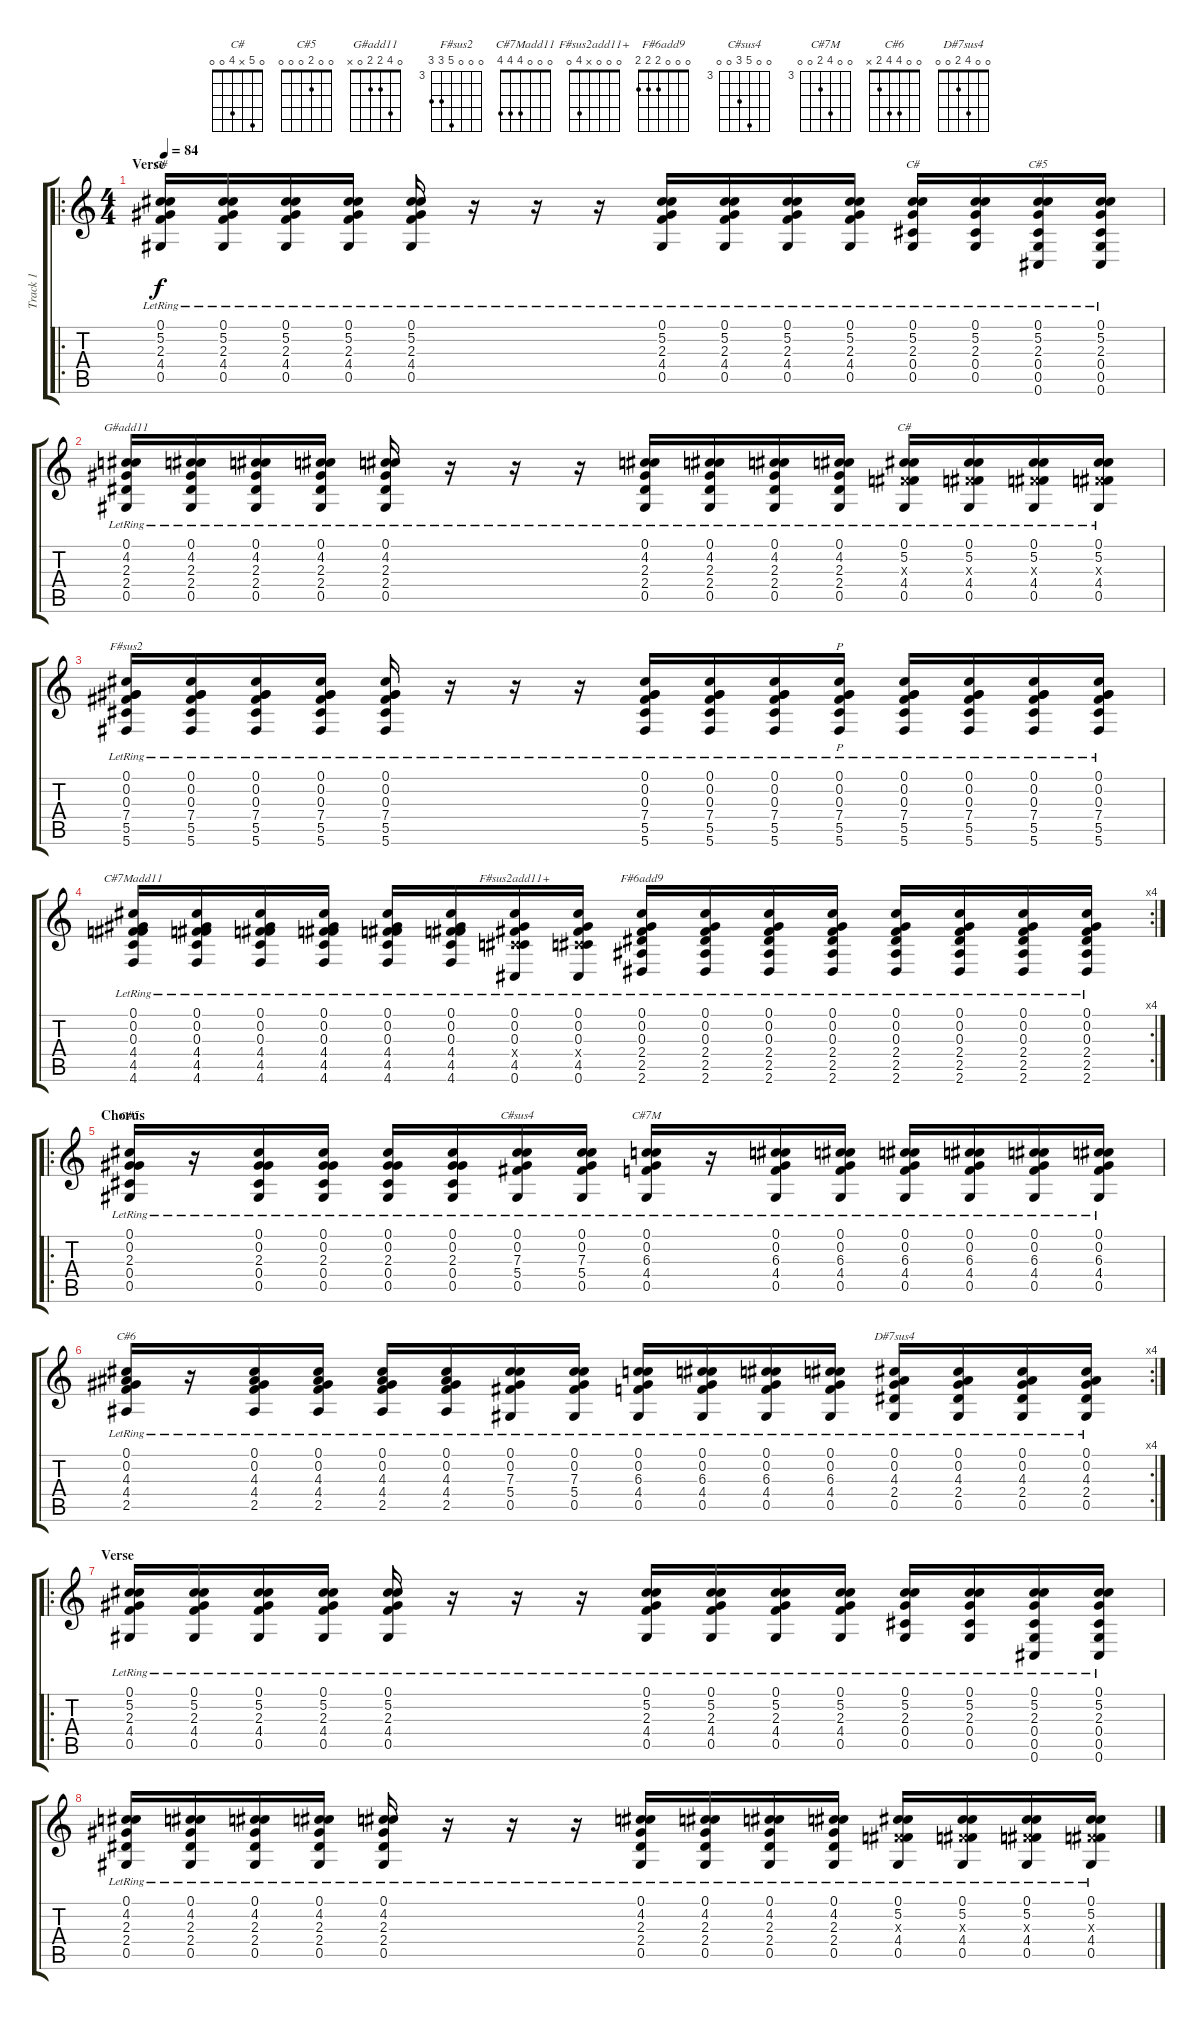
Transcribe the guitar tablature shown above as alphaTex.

\track ("Track 1" "Track 1") {instrument acousticguitarsteel}
\staff {score tabs}
\tuning (Db4 Ab3 Gb3 Db3 Ab2 Db2) {hide}
\chord ("C#" 0 5 2 4 0 x)
\chord ("C#" 0 5 2 0 0 x)
\chord ("C#5" 0 5 2 0 0 0)
\chord ("G#add11" 0 4 2 2 0 x)
\chord ("C#" 0 5 x 4 0 0)
\chord ("F#sus2" 0 0 0 7 5 5) {firstfret 3}
\chord ("C#7Madd11" 0 0 0 4 4 4)
\chord ("F#sus2add11+" 0 0 0 x 4 0)
\chord ("F#6add9" 0 0 0 2 2 2)
\chord ("C#5" 0 0 2 0 0 0)
\chord ("C#sus4" 0 0 7 5 0 0) {firstfret 3}
\chord ("C#7M" 0 0 6 4 0 0) {firstfret 3}
\chord ("C#6" 0 0 4 4 2 x)
\chord ("D#7sus4" 0 0 4 2 0 0)
\ro
\ts (4 4)
\section ("" "Verse")
\tempo 84
\clef g2
\ks c
(0.1{lr} 5.2{lr} 2.3{lr} 4.4{lr} 0.5{lr}).16{ch "C#" dy f instrument acousticguitarsteel} (0.1{lr} 5.2{lr} 2.3{lr} 4.4{lr} 0.5{lr}).16 (0.1{lr} 5.2{lr} 2.3{lr} 4.4{lr} 0.5{lr}).16 (0.1{lr} 5.2{lr} 2.3{lr} 4.4{lr} 0.5{lr}).16 (0.1{lr} 5.2{lr} 2.3{lr} 4.4{lr} 0.5{lr}).16 r.16 r.16 r.16 (0.1{lr} 5.2{lr} 2.3{lr} 4.4{lr} 0.5{lr}).16 (0.1{lr} 5.2{lr} 2.3{lr} 4.4{lr} 0.5{lr}).16 (0.1{lr} 5.2{lr} 2.3{lr} 4.4{lr} 0.5{lr}).16 (0.1{lr} 5.2{lr} 2.3{lr} 4.4{lr} 0.5{lr}).16 (0.1{lr} 5.2{lr} 2.3{lr} 0.4{lr} 0.5{lr}).16{ch "C#"} (0.1{lr} 5.2{lr} 2.3{lr} 0.4{lr} 0.5{lr}).16 (0.1{lr} 5.2{lr} 2.3{lr} 0.4{lr} 0.5{lr} 0.6{lr}).16{ch "C#5"} (0.1{lr} 5.2{lr} 2.3{lr} 0.4{lr} 0.5{lr} 0.6{lr}).16 |
(0.1{lr} 4.2{lr} 2.3{lr} 2.4{lr} 0.5{lr}).16{ch "G#add11"} (0.1{lr} 4.2{lr} 2.3{lr} 2.4{lr} 0.5{lr}).16 (0.1{lr} 4.2{lr} 2.3{lr} 2.4{lr} 0.5{lr}).16 (0.1{lr} 4.2{lr} 2.3{lr} 2.4{lr} 0.5{lr}).16 (0.1{lr} 4.2{lr} 2.3{lr} 2.4{lr} 0.5{lr}).16 r.16 r.16 r.16 (0.1{lr} 4.2{lr} 2.3{lr} 2.4{lr} 0.5{lr}).16 (0.1{lr} 4.2{lr} 2.3{lr} 2.4{lr} 0.5{lr}).16 (0.1{lr} 4.2{lr} 2.3{lr} 2.4{lr} 0.5{lr}).16 (0.1{lr} 4.2{lr} 2.3{lr} 2.4{lr} 0.5{lr}).16 (0.1{lr} 5.2{lr} 0.3{x} 4.4{lr} 0.5{lr}).16{ch "C#"} (0.1{lr} 5.2{lr} 0.3{x} 4.4{lr} 0.5{lr}).16 (0.1{lr} 5.2{lr} 0.3{x} 4.4{lr} 0.5{lr}).16 (0.1{lr} 5.2{lr} 0.3{x} 4.4{lr} 0.5{lr}).16 |
(0.1{lr} 0.2{lr} 0.3{lr} 7.4{lr} 5.5{lr} 5.6{lr}).16{ch "F#sus2"} (0.1{lr} 0.2{lr} 0.3{lr} 7.4{lr} 5.5{lr} 5.6{lr}).16 (0.1{lr} 0.2{lr} 0.3{lr} 7.4{lr} 5.5{lr} 5.6{lr}).16 (0.1{lr} 0.2{lr} 0.3{lr} 7.4{lr} 5.5{lr} 5.6{lr}).16 (0.1{lr} 0.2{lr} 0.3{lr} 7.4{lr} 5.5{lr} 5.6{lr}).16 r.16 r.16 r.16 (0.1{lr} 0.2{lr} 0.3{lr} 7.4{lr} 5.5{lr} 5.6{lr}).16 (0.1{lr} 0.2{lr} 0.3{lr} 7.4{lr} 5.5{lr} 5.6{lr}).16 (0.1{lr} 0.2{lr} 0.3{lr} 7.4{lr} 5.5{lr} 5.6{lr}).16 (0.1{lr} 0.2{lr} 0.3{lr} 7.4{lr} 5.5{lr} 5.6{lr}).16{p} (0.1{lr} 0.2{lr} 0.3{lr} 7.4{lr} 5.5{lr} 5.6{lr}).16 (0.1{lr} 0.2{lr} 0.3{lr} 7.4{lr} 5.5{lr} 5.6{lr}).16 (0.1{lr} 0.2{lr} 0.3{lr} 7.4{lr} 5.5{lr} 5.6{lr}).16 (0.1{lr} 0.2{lr} 0.3{lr} 7.4{lr} 5.5{lr} 5.6{lr}).16 |
\rc 4
(0.1{lr} 0.2{lr} 0.3{lr} 4.4{lr} 4.5{lr} 4.6{lr}).16{ch "C#7Madd11"} (0.1{lr} 0.2{lr} 0.3{lr} 4.4{lr} 4.5{lr} 4.6{lr}).16 (0.1{lr} 0.2{lr} 0.3{lr} 4.4{lr} 4.5{lr} 4.6{lr}).16 (0.1{lr} 0.2{lr} 0.3{lr} 4.4{lr} 4.5{lr} 4.6{lr}).16 (0.1{lr} 0.2{lr} 0.3{lr} 4.4{lr} 4.5{lr} 4.6{lr}).16 (0.1{lr} 0.2{lr} 0.3{lr} 4.4{lr} 4.5{lr} 4.6{lr}).16 (0.1{lr} 0.2{lr} 0.3{lr} 0.4{x} 4.5{lr} 0.6{lr}).16{ch "F#sus2add11+"} (0.1{lr} 0.2{lr} 0.3{lr} 0.4{x} 4.5{lr} 0.6{lr}).16 (0.1{lr} 0.2{lr} 0.3{lr} 2.4{lr} 2.5{lr} 2.6{lr}).16{ch "F#6add9"} (0.1{lr} 0.2{lr} 0.3{lr} 2.4{lr} 2.5{lr} 2.6{lr}).16 (0.1{lr} 0.2{lr} 0.3{lr} 2.4{lr} 2.5{lr} 2.6{lr}).16 (0.1{lr} 0.2{lr} 0.3{lr} 2.4{lr} 2.5{lr} 2.6{lr}).16 (0.1{lr} 0.2{lr} 0.3{lr} 2.4{lr} 2.5{lr} 2.6{lr}).16 (0.1{lr} 0.2{lr} 0.3{lr} 2.4{lr} 2.5{lr} 2.6{lr}).16 (0.1{lr} 0.2{lr} 0.3{lr} 2.4{lr} 2.5{lr} 2.6{lr}).16 (0.1{lr} 0.2{lr} 0.3{lr} 2.4{lr} 2.5{lr} 2.6{lr}).16 |
\ro
\section ("" "Chorus")
(0.1{lr} 0.2{lr} 2.3{lr} 0.4{lr} 0.5{lr}).16{ch "C#5"} r.16 (0.1{lr} 0.2{lr} 2.3{lr} 0.4{lr} 0.5{lr}).16 (0.1{lr} 0.2{lr} 2.3{lr} 0.4{lr} 0.5{lr}).16 (0.1{lr} 0.2{lr} 2.3{lr} 0.4{lr} 0.5{lr}).16 (0.1{lr} 0.2{lr} 2.3{lr} 0.4{lr} 0.5{lr}).16 (0.1{lr} 0.2{lr} 7.3{lr} 5.4{lr} 0.5{lr}).16{ch "C#sus4"} (0.1{lr} 0.2{lr} 7.3{lr} 5.4{lr} 0.5{lr}).16 (0.1{lr} 0.2{lr} 6.3{lr} 4.4{lr} 0.5{lr}).16{ch "C#7M"} r.16 (0.1{lr} 0.2{lr} 6.3{lr} 4.4{lr} 0.5{lr}).16 (0.1{lr} 0.2{lr} 6.3{lr} 4.4{lr} 0.5{lr}).16 (0.1{lr} 0.2{lr} 6.3{lr} 4.4{lr} 0.5{lr}).16 (0.1{lr} 0.2{lr} 6.3{lr} 4.4{lr} 0.5{lr}).16 (0.1{lr} 0.2{lr} 6.3{lr} 4.4{lr} 0.5{lr}).16 (0.1{lr} 0.2{lr} 6.3{lr} 4.4{lr} 0.5{lr}).16 |
\rc 4
(0.1{lr} 0.2{lr} 4.3{lr} 4.4{lr} 2.5{lr}).16{ch "C#6"} r.16 (0.1{lr} 0.2{lr} 4.3{lr} 4.4{lr} 2.5{lr}).16 (0.1{lr} 0.2{lr} 4.3{lr} 4.4{lr} 2.5{lr}).16 (0.1{lr} 0.2{lr} 4.3{lr} 4.4{lr} 2.5{lr}).16 (0.1{lr} 0.2{lr} 4.3{lr} 4.4{lr} 2.5{lr}).16 (0.1{lr} 0.2{lr} 7.3{lr} 5.4{lr} 0.5{lr}).16 (0.1{lr} 0.2{lr} 7.3{lr} 5.4{lr} 0.5{lr}).16 (0.1{lr} 0.2{lr} 6.3{lr} 4.4{lr} 0.5{lr}).16 (0.1{lr} 0.2{lr} 6.3{lr} 4.4{lr} 0.5{lr}).16 (0.1{lr} 0.2{lr} 6.3{lr} 4.4{lr} 0.5{lr}).16 (0.1{lr} 0.2{lr} 6.3{lr} 4.4{lr} 0.5{lr}).16 (0.1{lr} 0.2{lr} 4.3{lr} 2.4{lr} 0.5{lr}).16{ch "D#7sus4"} (0.1{lr} 0.2{lr} 4.3{lr} 2.4{lr} 0.5{lr}).16 (0.1{lr} 0.2{lr} 4.3{lr} 2.4{lr} 0.5{lr}).16 (0.1{lr} 0.2{lr} 4.3{lr} 2.4{lr} 0.5{lr}).16 |
\ro
\section ("" "Verse")
(0.1{lr} 5.2{lr} 2.3{lr} 4.4{lr} 0.5{lr}).16 (0.1{lr} 5.2{lr} 2.3{lr} 4.4{lr} 0.5{lr}).16 (0.1{lr} 5.2{lr} 2.3{lr} 4.4{lr} 0.5{lr}).16 (0.1{lr} 5.2{lr} 2.3{lr} 4.4{lr} 0.5{lr}).16 (0.1{lr} 5.2{lr} 2.3{lr} 4.4{lr} 0.5{lr}).16 r.16 r.16 r.16 (0.1{lr} 5.2{lr} 2.3{lr} 4.4{lr} 0.5{lr}).16 (0.1{lr} 5.2{lr} 2.3{lr} 4.4{lr} 0.5{lr}).16 (0.1{lr} 5.2{lr} 2.3{lr} 4.4{lr} 0.5{lr}).16 (0.1{lr} 5.2{lr} 2.3{lr} 4.4{lr} 0.5{lr}).16 (0.1{lr} 5.2{lr} 2.3{lr} 0.4{lr} 0.5{lr}).16 (0.1{lr} 5.2{lr} 2.3{lr} 0.4{lr} 0.5{lr}).16 (0.1{lr} 5.2{lr} 2.3{lr} 0.4{lr} 0.5{lr} 0.6{lr}).16 (0.1{lr} 5.2{lr} 2.3{lr} 0.4{lr} 0.5{lr} 0.6{lr}).16 |
(0.1{lr} 4.2{lr} 2.3{lr} 2.4{lr} 0.5{lr}).16 (0.1{lr} 4.2{lr} 2.3{lr} 2.4{lr} 0.5{lr}).16 (0.1{lr} 4.2{lr} 2.3{lr} 2.4{lr} 0.5{lr}).16 (0.1{lr} 4.2{lr} 2.3{lr} 2.4{lr} 0.5{lr}).16 (0.1{lr} 4.2{lr} 2.3{lr} 2.4{lr} 0.5{lr}).16 r.16 r.16 r.16 (0.1{lr} 4.2{lr} 2.3{lr} 2.4{lr} 0.5{lr}).16 (0.1{lr} 4.2{lr} 2.3{lr} 2.4{lr} 0.5{lr}).16 (0.1{lr} 4.2{lr} 2.3{lr} 2.4{lr} 0.5{lr}).16 (0.1{lr} 4.2{lr} 2.3{lr} 2.4{lr} 0.5{lr}).16 (0.1{lr} 5.2{lr} 0.3{x} 4.4{lr} 0.5{lr}).16 (0.1{lr} 5.2{lr} 0.3{x} 4.4{lr} 0.5{lr}).16 (0.1{lr} 5.2{lr} 0.3{x} 4.4{lr} 0.5{lr}).16 (0.1{lr} 5.2{lr} 0.3{x} 4.4{lr} 0.5{lr}).16
